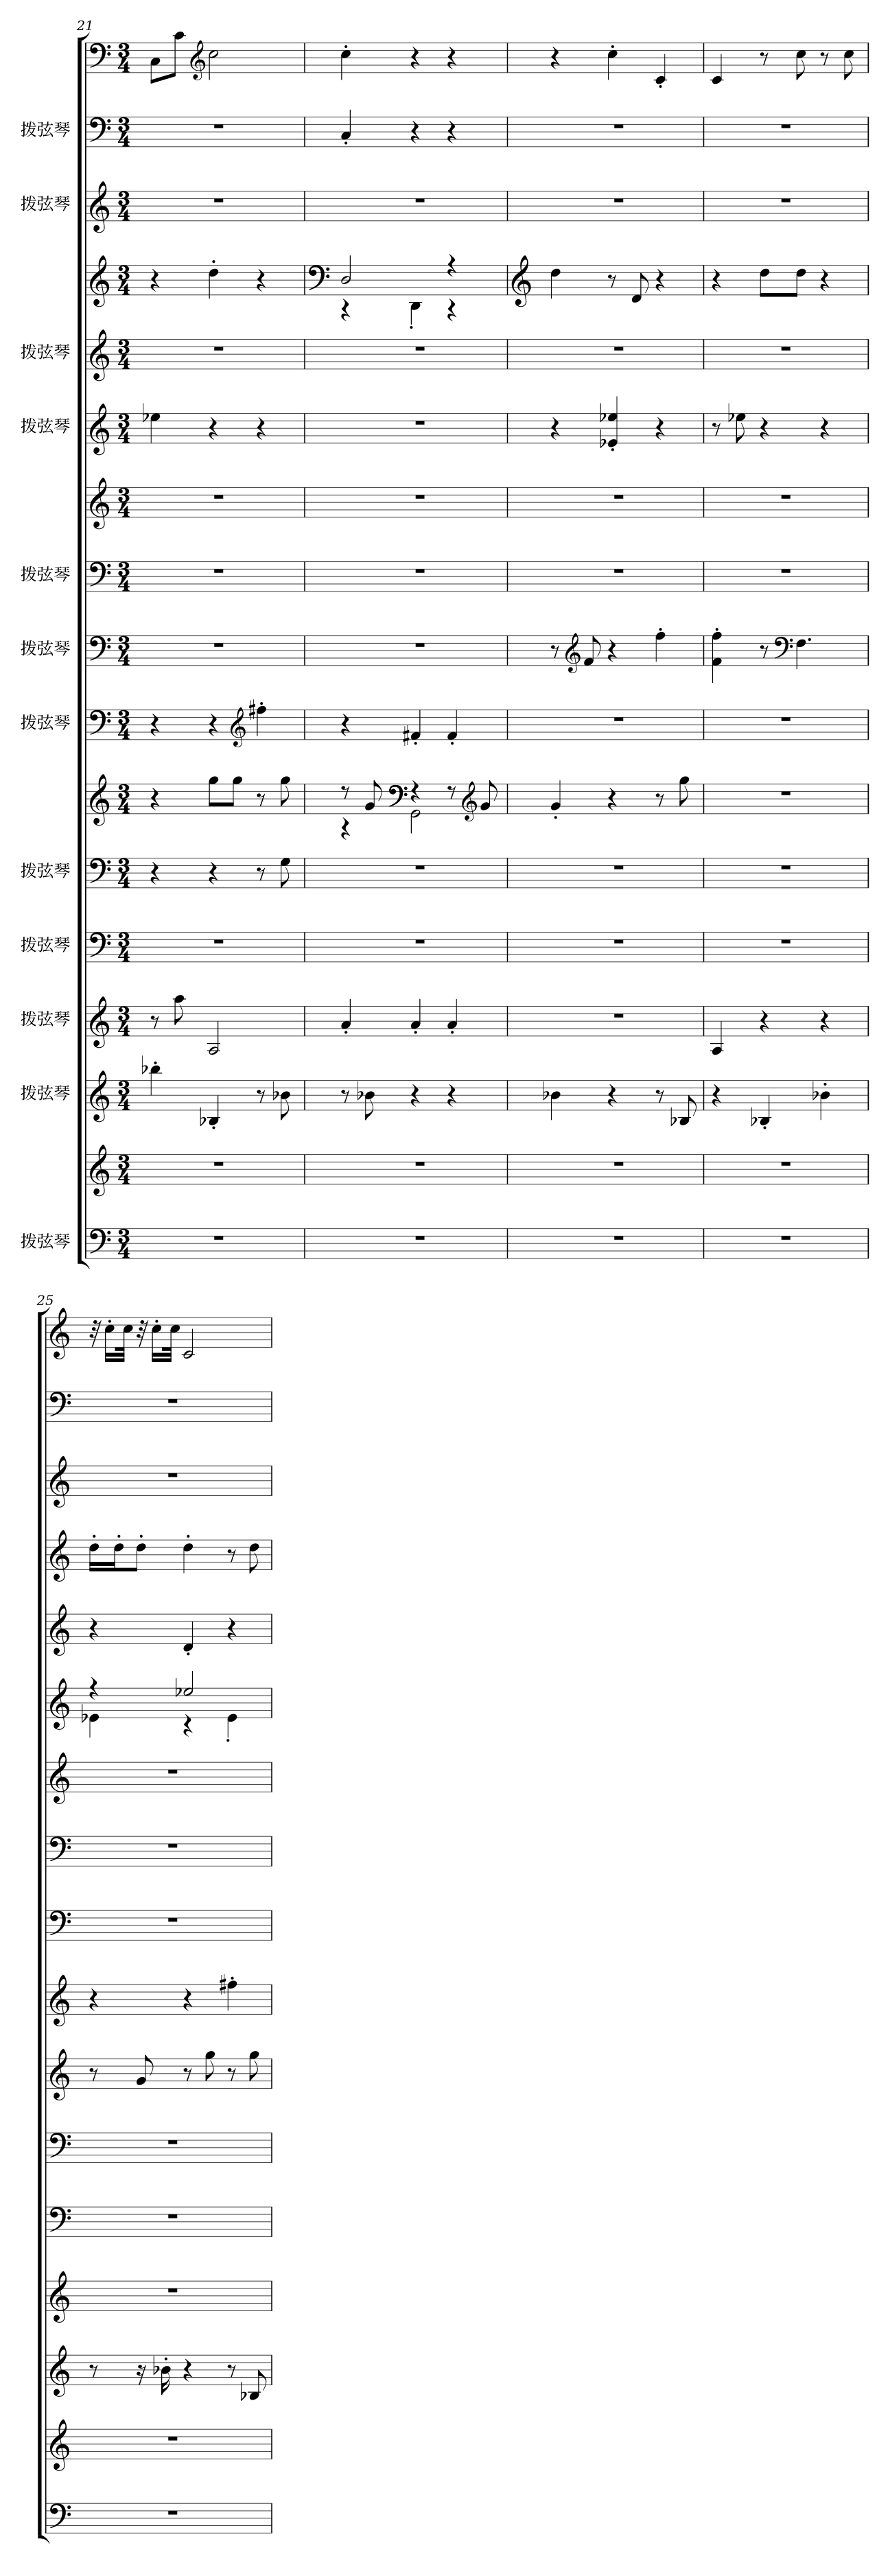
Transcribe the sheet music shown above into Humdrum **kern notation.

**kern	**kern	**kern	**kern	**kern	**kern	**kern	**kern	**kern	**kern	**kern	**kern	**kern	**kern	**kern	**kern	**kern
*part12	*part12	*part11	*part10	*part9	*part8	*part8	*part7	*part6	*part5	*part5	*part4	*part3	*part3	*part2	*part1	*part1
*staff17	*staff16	*staff15	*staff14	*staff13	*staff12	*staff11	*staff10	*staff9	*staff8	*staff7	*staff6	*staff5	*staff4	*staff3	*staff2	*staff1
*I"拨弦琴	*	*I"拨弦琴	*I"拨弦琴	*I"拨弦琴	*I"拨弦琴	*	*I"拨弦琴	*I"拨弦琴	*I"拨弦琴	*	*I"拨弦琴	*I"拨弦琴	*	*I"拨弦琴	*I"拨弦琴	*
*clefF4	*clefG2	*clefG2	*clefG2	*clefF4	*clefF4	*clefG2	*clefF4	*clefF4	*clefF4	*clefG2	*clefG2	*clefG2	*clefG2	*clefG2	*clefF4	*clefF4
*k[]	*k[]	*k[]	*k[]	*k[]	*k[]	*k[]	*k[]	*k[]	*k[]	*k[]	*k[]	*k[]	*k[]	*k[]	*k[]	*k[]
*M3/4	*M3/4	*M3/4	*M3/4	*M3/4	*M3/4	*M3/4	*M3/4	*M3/4	*M3/4	*M3/4	*M3/4	*M3/4	*M3/4	*M3/4	*M3/4	*M3/4
=21	=21	=21	=21	=21	=21	=21	=21	=21	=21	=21	=21	=21	=21	=21	=21	=21
2.r	2.r	4bb-X'\	8r	2.r	4r	4r	4r	2.r	2.r	2.r	4ee-X\	2.r	4r	2.r	2.r	8C\L
.	.	.	8aa\	.	.	.	.	.	.	.	.	.	.	.	.	8c\J
*	*	*	*	*	*	*	*	*	*	*	*	*	*	*	*	*clefG2
.	.	4B-X'/	2A/	.	4r	8gg\L	4r	.	.	.	4r	.	4dd'\	.	.	2cc\
.	.	.	.	.	.	8gg\J	.	.	.	.	.	.	.	.	.	.
*	*	*	*	*	*	*	*clefG2	*	*	*	*	*	*	*	*	*
.	.	8r	.	.	8r	8r	4ff#X'\	.	.	.	4r	.	4r	.	.	.
.	.	8b-X\	.	.	8G\	8gg\	.	.	.	.	.	.	.	.	.	.
=22	=22	=22	=22	=22	=22	=22	=22	=22	=22	=22	=22	=22	=22	=22	=22	=22
*	*	*	*	*	*	*	*	*	*	*	*	*	*clefF4	*	*	*
*	*	*	*	*	*	*^	*	*	*	*	*	*	*^	*	*	*
2.r	2.r	8r	4a'/	2.r	2.r	8r	4r	4r	2.r	2.r	2.r	2.r	2.r	2D/	4r	2.r	4C'/	4cc'\
.	.	8b-X\	.	.	.	8g/	.	.	.	.	.	.	.	.	.	.	.	.
*	*	*	*	*	*	*clefF4	*	*	*	*	*	*	*	*	*	*	*	*
.	.	4r	4a'/	.	.	4r	2GG\	4f#X'/	.	.	.	.	.	.	4DD'\	.	4r	4r
.	.	4r	4a'/	.	.	8r	.	4f#'/	.	.	.	.	.	4r	4r	.	4r	4r
*	*	*	*	*	*	*clefG2	*	*	*	*	*	*	*	*	*	*	*	*
.	.	.	.	.	.	8g/	.	.	.	.	.	.	.	.	.	.	.	.
*	*	*	*	*	*	*v	*v	*	*	*	*	*	*	*v	*v	*	*	*
!!LO:PB:g=z
=23	=23	=23	=23	=23	=23	=23	=23	=23	=23	=23	=23	=23	=23	=23	=23	=23
*	*	*	*	*	*	*	*	*	*	*	*	*	*clefG2	*	*	*
2.r	2.r	4b-X\	2.r	2.r	2.r	4g'/	2.r	8r	2.r	2.r	4r	2.r	4dd\	2.r	2.r	4r
*	*	*	*	*	*	*	*	*clefG2	*	*	*	*	*	*	*	*
.	.	.	.	.	.	.	.	8f/	.	.	.	.	.	.	.	.
.	.	4r	.	.	.	4r	.	4r	.	.	4e-X/' 4ee-X/'	.	8r	.	.	4cc'\
.	.	.	.	.	.	.	.	.	.	.	.	.	8d/	.	.	.
.	.	8r	.	.	.	8r	.	4ff'\	.	.	4r	.	4r	.	.	4c'/
.	.	8B-X/	.	.	.	8gg\	.	.	.	.	.	.	.	.	.	.
=24	=24	=24	=24	=24	=24	=24	=24	=24	=24	=24	=24	=24	=24	=24	=24	=24
2.r	2.r	4r	4A/	2.r	2.r	2.r	2.r	4f\' 4ff\'	2.r	2.r	8r	2.r	4r	2.r	2.r	4c/
.	.	.	.	.	.	.	.	.	.	.	8ee-X\	.	.	.	.	.
.	.	4B-X'/	4r	.	.	.	.	8r	.	.	4r	.	8dd\L	.	.	8r
*	*	*	*	*	*	*	*	*clefF4	*	*	*	*	*	*	*	*
.	.	.	.	.	.	.	.	4.F\	.	.	.	.	8dd\J	.	.	8cc\
.	.	4b-X'\	4r	.	.	.	.	.	.	.	4r	.	4r	.	.	8r
.	.	.	.	.	.	.	.	.	.	.	.	.	.	.	.	8cc\
=25	=25	=25	=25	=25	=25	=25	=25	=25	=25	=25	=25	=25	=25	=25	=25	=25
*	*	*	*	*	*	*	*	*	*	*	*^	*	*	*	*	*
2.r	2.r	8r	2.r	2.r	2.r	8r	4r	2.r	2.r	2.r	4r	4e-X\	4r	16dd'\LL	2.r	2.r	32r
.	.	.	.	.	.	.	.	.	.	.	.	.	.	.	.	.	16cc'\LL
.	.	.	.	.	.	.	.	.	.	.	.	.	.	16dd'\J	.	.	.
.	.	.	.	.	.	.	.	.	.	.	.	.	.	.	.	.	32cc\JJk
.	.	16r	.	.	.	8g/	.	.	.	.	.	.	.	8dd'\J	.	.	32r
.	.	.	.	.	.	.	.	.	.	.	.	.	.	.	.	.	16cc'\LL
.	.	16b-X'\	.	.	.	.	.	.	.	.	.	.	.	.	.	.	.
.	.	.	.	.	.	.	.	.	.	.	.	.	.	.	.	.	32cc\JJk
.	.	4r	.	.	.	8r	4r	.	.	.	2ee-X/	4r	4d'/	4dd'\	.	.	2c/
.	.	.	.	.	.	8gg\	.	.	.	.	.	.	.	.	.	.	.
.	.	8r	.	.	.	8r	4ff#X'\	.	.	.	.	4e-'\	4r	8r	.	.	.
.	.	8B-X/	.	.	.	8gg\	.	.	.	.	.	.	.	8dd\	.	.	.
*	*	*	*	*	*	*	*	*	*	*	*v	*v	*	*	*	*	*
=	=	=	=	=	=	=	=	=	=	=	=	=	=	=	=	=
*-	*-	*-	*-	*-	*-	*-	*-	*-	*-	*-	*-	*-	*-	*-	*-	*-
